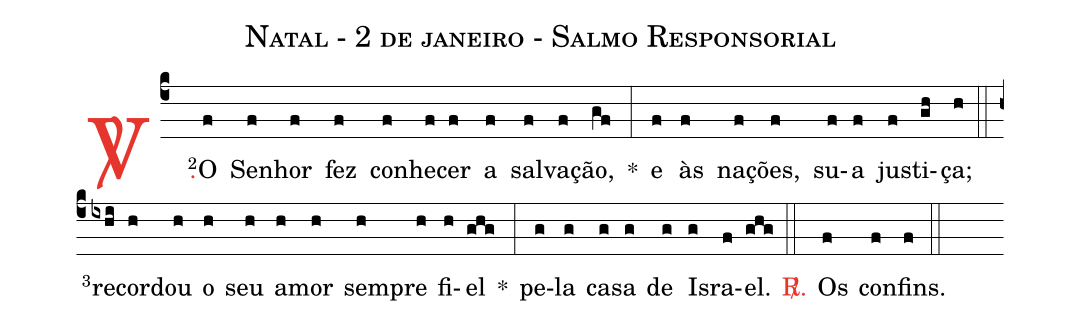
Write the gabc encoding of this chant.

name: Natal - 2 de janeiro - Salmo Responsorial;
%%
(c4)

<c><sp>V/</sp>.</c>() <v>\VSup{2}</v>O(f) Se(f)nhor(f) fez(f) co(f)nhe(f)cer(f) a(f) sal(f)va(f)ção,(gf) *(:)
e(f) às(f) na(f)ções,(f) su(f)a(f) jus(f)ti(gh)ça;(h)

(::)

<v>\VSup{3}</v>re(ixhi)cor(h)dou(h) o(h) seu(h) a(h)mor(h) sem(h)pre(h) fi(h)el(ghg) *(:)
pe(g)la(g) ca(g)sa(g) de(g) Is(g)ra(f)el.(ghg)

(::)

<c><sp>R/</sp>.</c>() Os(f) con(f)fins.(f)

(::)
